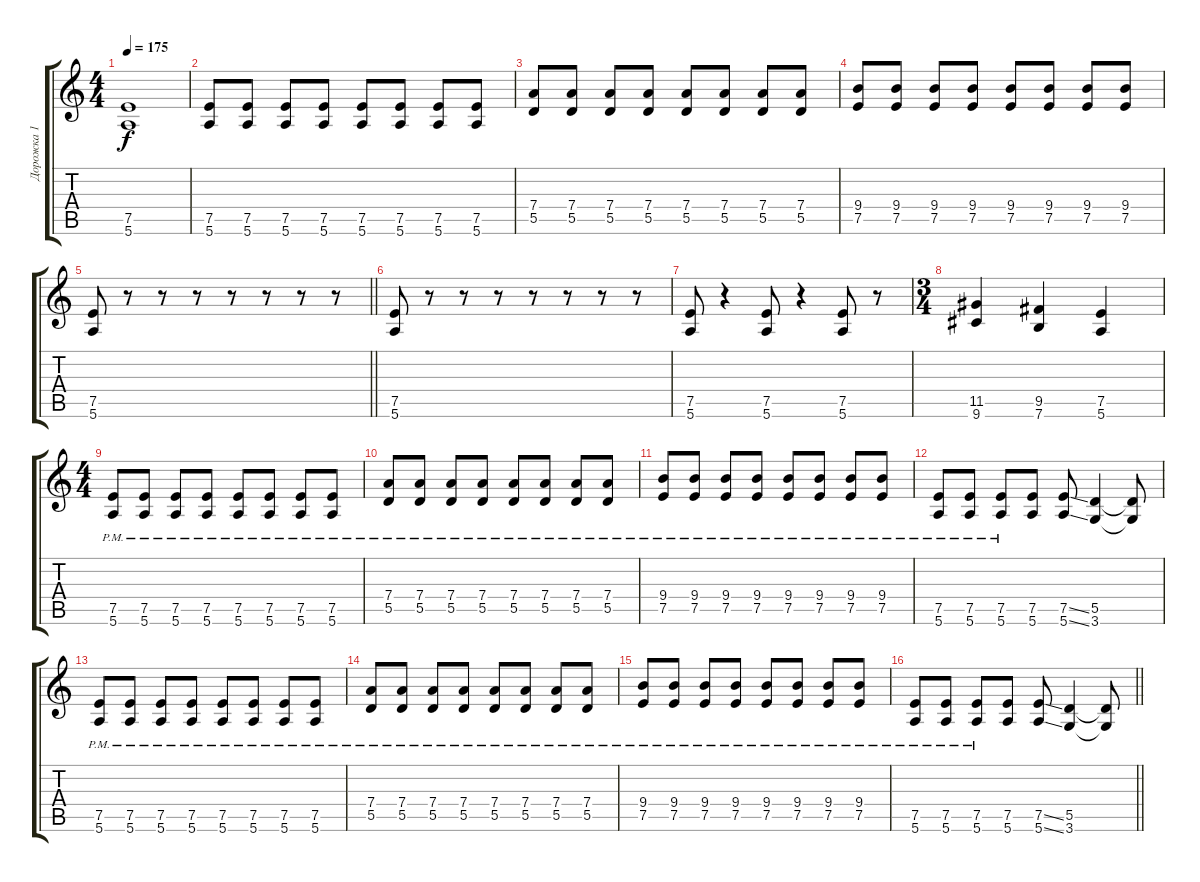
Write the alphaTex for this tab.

\track ("Дорожка 1" "Дорожка 1") {instrument distortionguitar}
\staff {score tabs}
\tuning (E4 B3 G3 D3 A2 E2) {hide}
\ts (4 4)
\tempo 175
\clef g2
\ks c
(7.5 5.6).1{dy f} |
(7.5 5.6).8 (7.5 5.6).8 (7.5 5.6).8 (7.5 5.6).8 (7.5 5.6).8 (7.5 5.6).8 (7.5 5.6).8 (7.5 5.6).8 |
(7.4 5.5).8 (7.4 5.5).8 (7.4 5.5).8 (7.4 5.5).8 (7.4 5.5).8 (7.4 5.5).8 (7.4 5.5).8 (7.4 5.5).8 |
(9.4 7.5).8 (9.4 7.5).8 (9.4 7.5).8 (9.4 7.5).8 (9.4 7.5).8 (9.4 7.5).8 (9.4 7.5).8 (9.4 7.5).8 |
\barLineRight lightlight
(7.5 5.6).8 r.8 r.8 r.8 r.8 r.8 r.8 r.8 |
(7.5 5.6).8 r.8 r.8 r.8 r.8 r.8 r.8 r.8 |
(7.5 5.6).8 r.4 (7.5 5.6).8 r.4 (7.5 5.6).8 r.8 |
\ts (3 4)
(11.5 9.6).4 (9.5 7.6).4 (7.5 5.6).4 |
\ts (4 4)
(7.5{pm} 5.6{pm}).8 (7.5{pm} 5.6{pm}).8 (7.5{pm} 5.6{pm}).8 (7.5{pm} 5.6{pm}).8 (7.5{pm} 5.6{pm}).8 (7.5{pm} 5.6{pm}).8 (7.5{pm} 5.6{pm}).8 (7.5{pm} 5.6{pm}).8 |
(7.4{pm} 5.5{pm}).8 (7.4{pm} 5.5{pm}).8 (7.4{pm} 5.5{pm}).8 (7.4{pm} 5.5{pm}).8 (7.4{pm} 5.5{pm}).8 (7.4{pm} 5.5{pm}).8 (7.4{pm} 5.5{pm}).8 (7.4{pm} 5.5{pm}).8 |
(9.4{pm} 7.5{pm}).8 (9.4{pm} 7.5{pm}).8 (9.4{pm} 7.5{pm}).8 (9.4{pm} 7.5{pm}).8 (9.4{pm} 7.5{pm}).8 (9.4{pm} 7.5{pm}).8 (9.4{pm} 7.5{pm}).8 (9.4{pm} 7.5{pm}).8 |
(7.5{pm} 5.6{pm}).8 (7.5{pm} 5.6{pm}).8 (7.5{pm} 5.6{pm}).8 (7.5 5.6).8 (7.5{ss} 5.6{ss}).8 (5.5 3.6).4 (5.5{t} 3.6{t}).8 |
(7.5{pm} 5.6{pm}).8 (7.5{pm} 5.6{pm}).8 (7.5{pm} 5.6{pm}).8 (7.5{pm} 5.6{pm}).8 (7.5{pm} 5.6{pm}).8 (7.5{pm} 5.6{pm}).8 (7.5{pm} 5.6{pm}).8 (7.5{pm} 5.6{pm}).8 |
(7.4{pm} 5.5{pm}).8 (7.4{pm} 5.5{pm}).8 (7.4{pm} 5.5{pm}).8 (7.4{pm} 5.5{pm}).8 (7.4{pm} 5.5{pm}).8 (7.4{pm} 5.5{pm}).8 (7.4{pm} 5.5{pm}).8 (7.4{pm} 5.5{pm}).8 |
(9.4{pm} 7.5{pm}).8 (9.4{pm} 7.5{pm}).8 (9.4{pm} 7.5{pm}).8 (9.4{pm} 7.5{pm}).8 (9.4{pm} 7.5{pm}).8 (9.4{pm} 7.5{pm}).8 (9.4{pm} 7.5{pm}).8 (9.4{pm} 7.5{pm}).8 |
\barLineRight lightlight
(7.5{pm} 5.6{pm}).8 (7.5{pm} 5.6{pm}).8 (7.5{pm} 5.6{pm}).8 (7.5 5.6).8 (7.5{ss} 5.6{ss}).8 (5.5 3.6).4 (5.5{t} 3.6{t}).8
